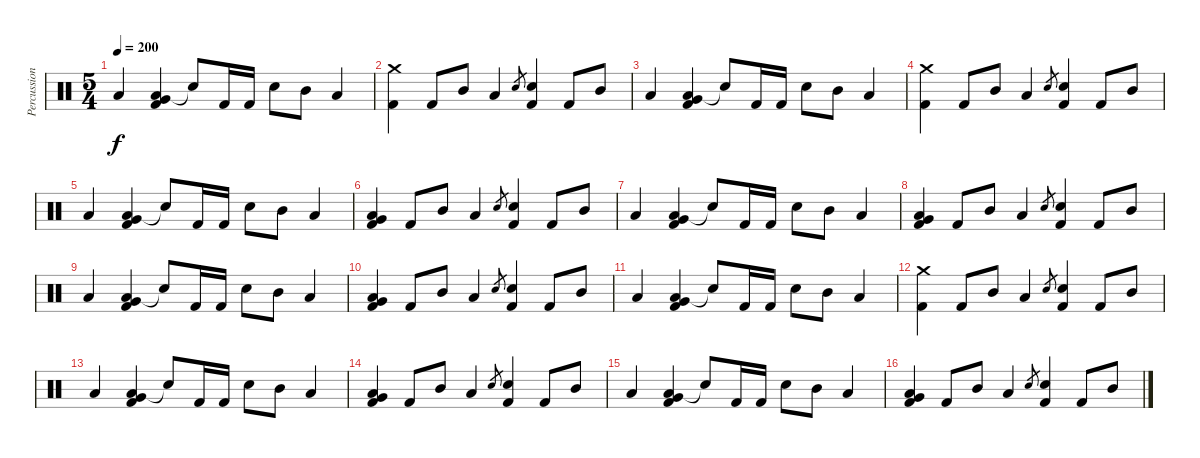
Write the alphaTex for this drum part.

\track ("Percussion" "Percussion") {instrument percussion}
\staff {score}
\articulation defaults
\ts (5 4)
\tempo 200
\clef neutral
\ks c "Low Tom (hit)".4{dy f}
("Low Tom (hit)" "Very Low Tom (hit)" "Kick (hit) 2").4 "Snare (hit)"{t}.8 "Kick (hit) 2".16 "Kick (hit) 2".16 "Snare (hit) 2".8 "Mid Tom (hit)".8 "Low Tom (hit)".4 |
("Crash medium (hit)" "Kick (hit) 2").4 "Kick (hit) 2".8 "Mid Tom (hit)".8 "Low Tom (hit)".4 "Snare (hit) 2".8{gr} ("Snare (hit) 2" "Kick (hit) 2").4 "Kick (hit) 2".8 "Mid Tom (hit)".8 |
"Low Tom (hit)".4 ("Low Tom (hit)" "Very Low Tom (hit)" "Kick (hit) 2").4 "Snare (hit)"{t}.8 "Kick (hit) 2".16 "Kick (hit) 2".16 "Snare (hit) 2".8 "Mid Tom (hit)".8 "Low Tom (hit)".4 |
("Crash medium (hit)" "Kick (hit) 2").4 "Kick (hit) 2".8 "Mid Tom (hit)".8 "Low Tom (hit)".4 "Snare (hit) 2".8{gr} ("Snare (hit) 2" "Kick (hit) 2").4 "Kick (hit) 2".8 "Mid Tom (hit)".8 |
"Low Tom (hit)".4 ("Low Tom (hit)" "Very Low Tom (hit)" "Kick (hit) 2").4 "Snare (hit)"{t}.8 "Kick (hit) 2".16 "Kick (hit) 2".16 "Snare (hit) 2".8 "Mid Tom (hit)".8 "Low Tom (hit)".4 |
("Low Tom (hit)" "Very Low Tom (hit)" "Kick (hit) 2").4 "Kick (hit) 2".8 "Mid Tom (hit)".8 "Low Tom (hit)".4 "Snare (hit) 2".8{gr} ("Snare (hit) 2" "Kick (hit) 2").4 "Kick (hit) 2".8 "Mid Tom (hit)".8 |
"Low Tom (hit)".4 ("Low Tom (hit)" "Very Low Tom (hit)" "Kick (hit) 2").4 "Snare (hit)"{t}.8 "Kick (hit) 2".16 "Kick (hit) 2".16 "Snare (hit) 2".8 "Mid Tom (hit)".8 "Low Tom (hit)".4 |
("Low Tom (hit)" "Very Low Tom (hit)" "Kick (hit) 2").4 "Kick (hit) 2".8 "Mid Tom (hit)".8 "Low Tom (hit)".4 "Snare (hit) 2".8{gr} ("Snare (hit) 2" "Kick (hit) 2").4 "Kick (hit) 2".8 "Mid Tom (hit)".8 |
"Low Tom (hit)".4 ("Low Tom (hit)" "Very Low Tom (hit)" "Kick (hit) 2").4 "Snare (hit)"{t}.8 "Kick (hit) 2".16 "Kick (hit) 2".16 "Snare (hit) 2".8 "Mid Tom (hit)".8 "Low Tom (hit)".4 |
("Low Tom (hit)" "Very Low Tom (hit)" "Kick (hit) 2").4 "Kick (hit) 2".8 "Mid Tom (hit)".8 "Low Tom (hit)".4 "Snare (hit) 2".8{gr} ("Snare (hit) 2" "Kick (hit) 2").4 "Kick (hit) 2".8 "Mid Tom (hit)".8 |
"Low Tom (hit)".4 ("Low Tom (hit)" "Very Low Tom (hit)" "Kick (hit) 2").4 "Snare (hit)"{t}.8 "Kick (hit) 2".16 "Kick (hit) 2".16 "Snare (hit) 2".8 "Mid Tom (hit)".8 "Low Tom (hit)".4 |
("Crash medium (hit)" "Kick (hit) 2").4 "Kick (hit) 2".8 "Mid Tom (hit)".8 "Low Tom (hit)".4 "Snare (hit) 2".8{gr} ("Snare (hit) 2" "Kick (hit) 2").4 "Kick (hit) 2".8 "Mid Tom (hit)".8 |
"Low Tom (hit)".4 ("Low Tom (hit)" "Very Low Tom (hit)" "Kick (hit) 2").4 "Snare (hit)"{t}.8 "Kick (hit) 2".16 "Kick (hit) 2".16 "Snare (hit) 2".8 "Mid Tom (hit)".8 "Low Tom (hit)".4 |
("Low Tom (hit)" "Very Low Tom (hit)" "Kick (hit) 2").4 "Kick (hit) 2".8 "Mid Tom (hit)".8 "Low Tom (hit)".4 "Snare (hit) 2".8{gr} ("Snare (hit) 2" "Kick (hit) 2").4 "Kick (hit) 2".8 "Mid Tom (hit)".8 |
"Low Tom (hit)".4 ("Low Tom (hit)" "Very Low Tom (hit)" "Kick (hit) 2").4 "Snare (hit)"{t}.8 "Kick (hit) 2".16 "Kick (hit) 2".16 "Snare (hit) 2".8 "Mid Tom (hit)".8 "Low Tom (hit)".4 |
("Low Tom (hit)" "Very Low Tom (hit)" "Kick (hit) 2").4 "Kick (hit) 2".8 "Mid Tom (hit)".8 "Low Tom (hit)".4 "Snare (hit) 2".8{gr} ("Snare (hit) 2" "Kick (hit) 2").4 "Kick (hit) 2".8 "Mid Tom (hit)".8
